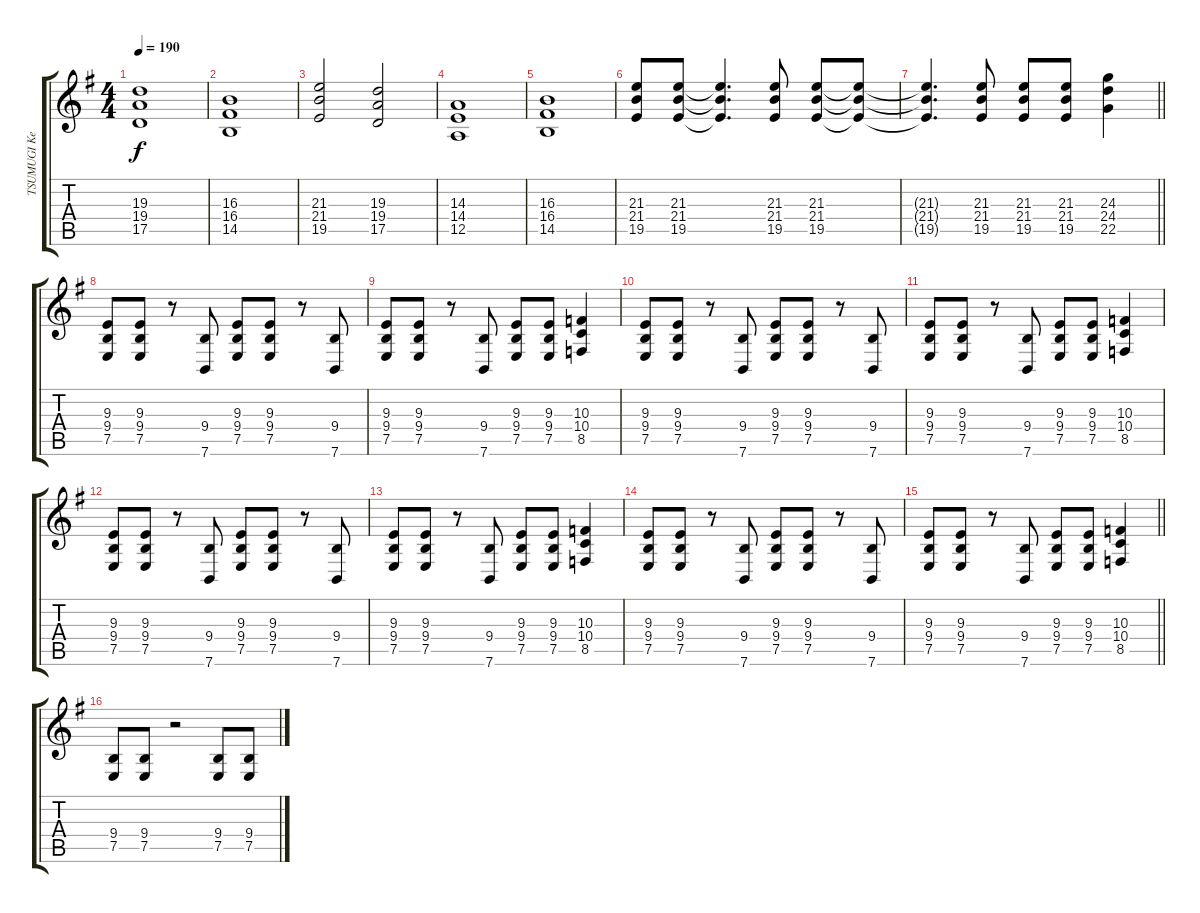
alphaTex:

\track ("TSUMUGI Keyboard" "TSUMUGI Ke") {instrument lead2sawtooth}
\staff {score tabs}
\tuning (E4 B3 G3 D3 A2 E2) {hide}
\ts (4 4)
\tempo 190
\clef g2
\ks g
(19.3 19.4 17.5).1{dy f} |
(16.3 16.4 14.5).1 |
(21.3 21.4 19.5).2 (19.3 19.4 17.5).2 |
(14.3 14.4 12.5).1 |
(16.3 16.4 14.5).1 |
(21.3 21.4 19.5).8 (21.3 21.4 19.5).8 (21.3{t} 21.4{t} 19.5{t}).4{d} (21.3 21.4 19.5).8 (21.3 21.4 19.5).8 (21.3{t} 21.4{t} 19.5{t}).8 |
\barLineRight lightlight
(21.3{t} 21.4{t} 19.5{t}).4{d} (21.3 21.4 19.5).8 (21.3 21.4 19.5).8 (21.3 21.4 19.5).8 (24.3 24.4 22.5).4 |
(9.3 9.4 7.5).8{volume 15 instrument lead2sawtooth} (9.3 9.4 7.5).8 r.8 (9.4 7.6).8 (9.3 9.4 7.5).8 (9.3 9.4 7.5).8 r.8 (9.4 7.6).8 |
(9.3 9.4 7.5).8 (9.3 9.4 7.5).8 r.8 (9.4 7.6).8 (9.3 9.4 7.5).8 (9.3 9.4 7.5).8 (10.3 10.4 8.5).4 |
(9.3 9.4 7.5).8 (9.3 9.4 7.5).8 r.8 (9.4 7.6).8 (9.3 9.4 7.5).8 (9.3 9.4 7.5).8 r.8 (9.4 7.6).8 |
(9.3 9.4 7.5).8 (9.3 9.4 7.5).8 r.8 (9.4 7.6).8 (9.3 9.4 7.5).8 (9.3 9.4 7.5).8 (10.3 10.4 8.5).4 |
(9.3 9.4 7.5).8 (9.3 9.4 7.5).8 r.8 (9.4 7.6).8 (9.3 9.4 7.5).8 (9.3 9.4 7.5).8 r.8 (9.4 7.6).8 |
(9.3 9.4 7.5).8 (9.3 9.4 7.5).8 r.8 (9.4 7.6).8 (9.3 9.4 7.5).8 (9.3 9.4 7.5).8 (10.3 10.4 8.5).4 |
(9.3 9.4 7.5).8 (9.3 9.4 7.5).8 r.8 (9.4 7.6).8 (9.3 9.4 7.5).8 (9.3 9.4 7.5).8 r.8 (9.4 7.6).8 |
\barLineRight lightlight
(9.3 9.4 7.5).8 (9.3 9.4 7.5).8 r.8 (9.4 7.6).8 (9.3 9.4 7.5).8 (9.3 9.4 7.5).8 (10.3 10.4 8.5).4 |
(9.4 7.5).8{volume 13 instrument lead5charang} (9.4 7.5).8 r.2 (9.4 7.5).8 (9.4 7.5).8
